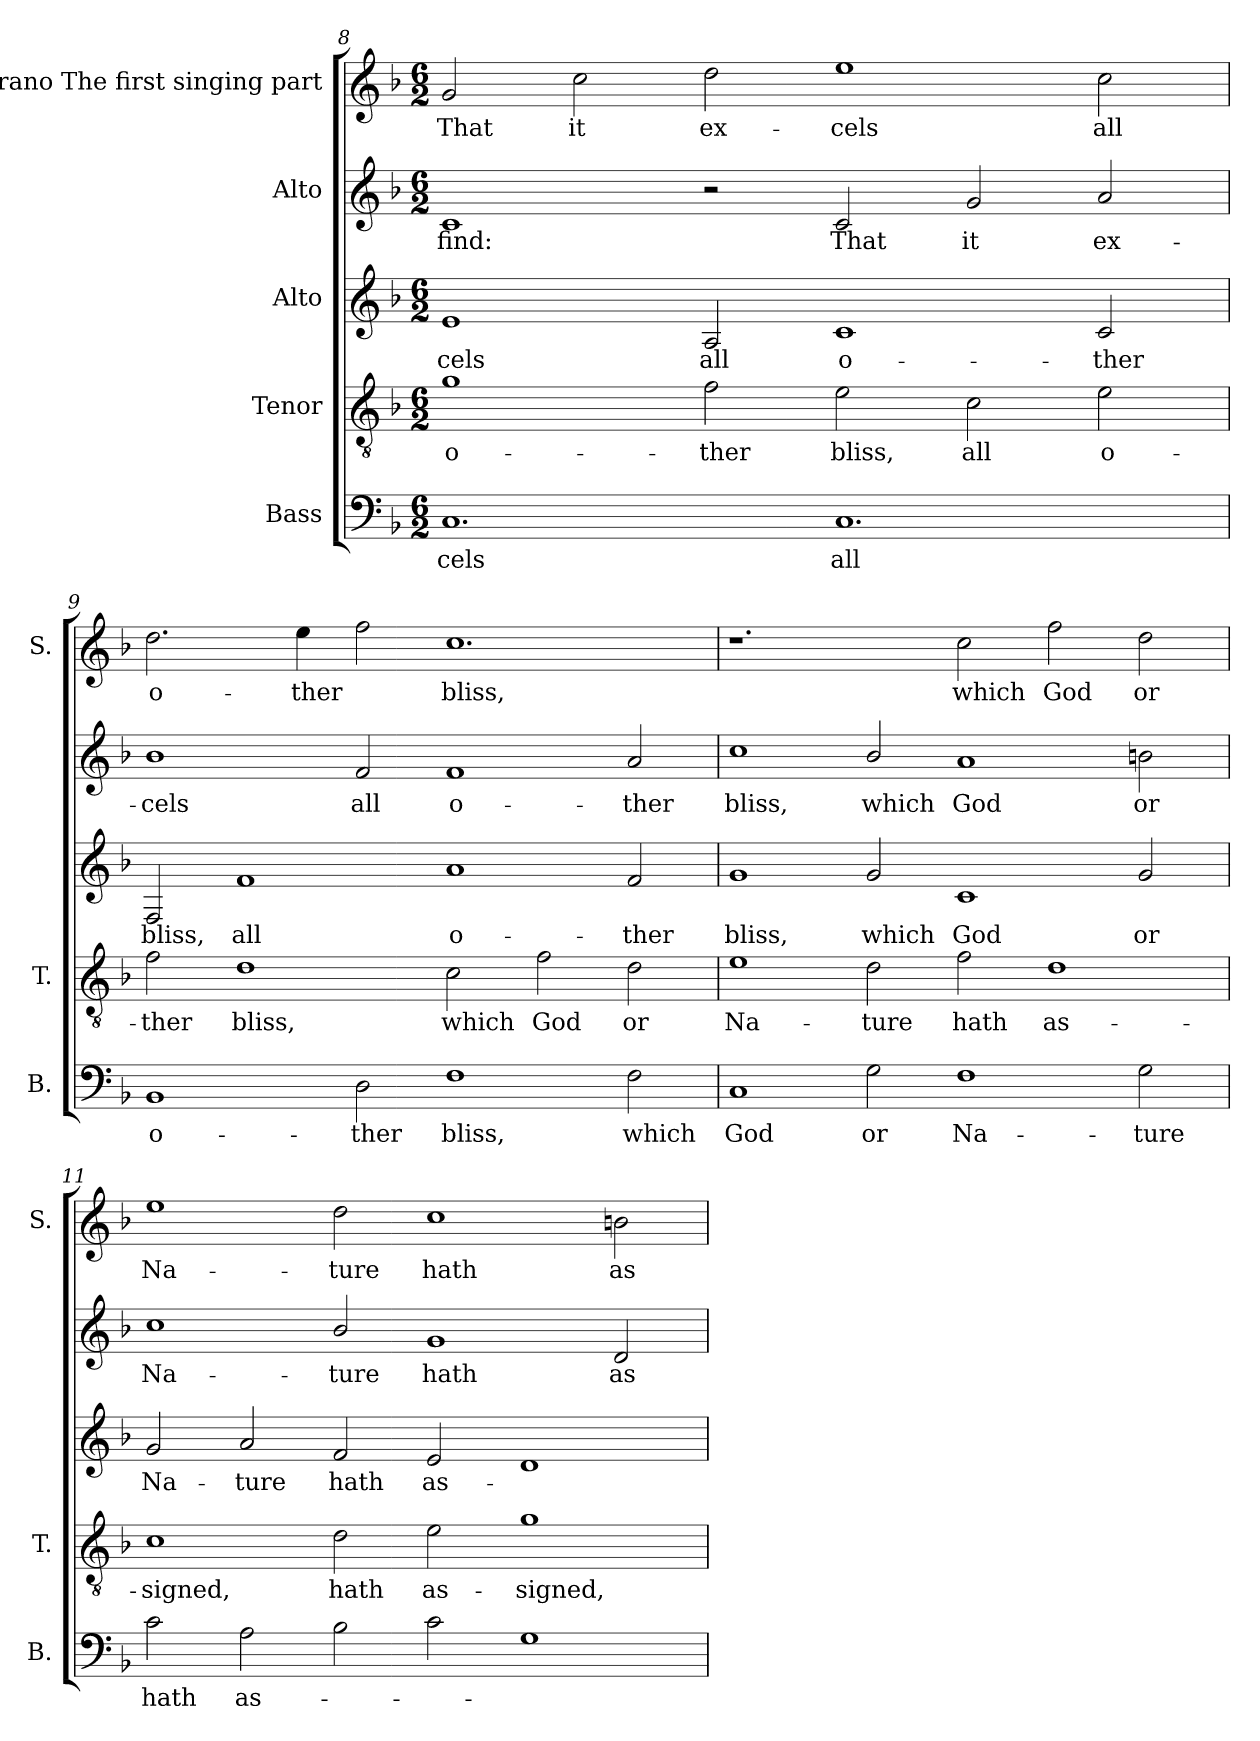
**kern	**text	**kern	**text	**kern	**text	**kern	**text	**kern	**text
*part5	*part5	*part4	*part4	*part3	*part3	*part2	*part2	*part1	*part1
*staff5	*staff5	*staff4	*staff4	*staff3	*staff3	*staff2	*staff2	*staff1	*staff1
*I"Bass	*	*I"Tenor	*	*I"Alto	*	*I"Alto	*	*I"Soprano The first singing part	*
*I'B.	*	*I'T.	*	*	*	*	*	*I'S.	*
*clefF4	*	*clefGv2	*	*clefG2	*	*clefG2	*	*clefG2	*
*	*	*ITrd7c12	*	*ITrd7c12	*	*ITrd7c12	*	*	*
*k[b-]	*	*k[b-]	*	*k[b-]	*	*k[b-]	*	*k[b-]	*
*F:	*	*F:	*	*F:	*	*F:	*	*F:	*
*M6/2	*	*M6/2	*	*M6/2	*	*M6/2	*	*M6/2	*
=8	=8	=8	=8	=8	=8	=8	=8	=8	=8
!	!LO:LY:b:color=#000000	!	!	!	!	!	!	!	!
!	!	!	!LO:LY:b:color=#000000	!	!	!	!	!	!
!	!	!	!	!	!LO:LY:b:color=#000000	!	!	!	!
!	!	!	!	!	!	!	!LO:LY:b:color=#000000	!	!
!	!	!	!	!	!	!	!	!	!LO:LY:b:color=#000000
1.Ci	-cels	1Gi	o-	1Ei	-cels	1Ci	find:	2gi/	That
!	!	!	!	!	!	!	!	!	!LO:LY:b:color=#000000
.	.	.	.	.	.	.	.	2cci\	it
!	!	!	!LO:LY:b:color=#000000	!	!	!	!	!	!
!	!	!	!	!	!LO:LY:b:color=#000000	!	!	!	!
!	!	!	!	!	!	!	!	!	!LO:LY:b:color=#000000
.	.	2Fi\	-ther	2AAi/	all	2r	.	2ddi\	ex-
!	!LO:LY:b:color=#000000	!	!	!	!	!	!	!	!
!	!	!	!LO:LY:b:color=#000000	!	!	!	!	!	!
!	!	!	!	!	!LO:LY:b:color=#000000	!	!	!	!
!	!	!	!	!	!	!	!LO:LY:b:color=#000000	!	!
!	!	!	!	!	!	!	!	!	!LO:LY:b:color=#000000
1.Ci	all	2Ei\	bliss,	1Ci	o-	2Ci/	That	1eei	-cels
!	!	!	!LO:LY:b:color=#000000	!	!	!	!	!	!
!	!	!	!	!	!	!	!LO:LY:b:color=#000000	!	!
.	.	2Ci\	all	.	.	2Gi/	it	.	.
!	!	!	!LO:LY:b:color=#000000	!	!	!	!	!	!
!	!	!	!	!	!LO:LY:b:color=#000000	!	!	!	!
!	!	!	!	!	!	!	!LO:LY:b:color=#000000	!	!
!	!	!	!	!	!	!	!	!	!LO:LY:b:color=#000000
.	.	2Ei\	o-	2Ci/	-ther	2Ai/	ex-	2cci\	all
=9	=9	=9	=9	=9	=9	=9	=9	=9	=9
!	!LO:LY:b:color=#000000	!	!	!	!	!	!	!	!
!	!	!	!LO:LY:b:color=#000000	!	!	!	!	!	!
!	!	!	!	!	!LO:LY:b:color=#000000	!	!	!	!
!	!	!	!	!	!	!	!LO:LY:b:color=#000000	!	!
!	!	!	!	!	!	!	!	!	!LO:LY:b:color=#000000
1BB-i	o-	2Fi\	-ther	2FFi/	bliss,	1B-i	-cels	2.ddi\	o-
!	!	!	!LO:LY:b:color=#000000	!	!	!	!	!	!
!	!	!	!	!	!LO:LY:b:color=#000000	!	!	!	!
.	.	1Di	bliss,	1Fi	all	.	.	.	.
!	!	!	!	!	!	!	!	!	!LO:LY:b:color=#000000
.	.	.	.	.	.	.	.	4eei\	-ther
!	!LO:LY:b:color=#000000	!	!	!	!	!	!	!	!
!	!	!	!	!	!	!	!LO:LY:b:color=#000000	!	!
2Di\	-ther	.	.	.	.	2Fi/	all	2ffi\	.
!	!LO:LY:b:color=#000000	!	!	!	!	!	!	!	!
!	!	!	!LO:LY:b:color=#000000	!	!	!	!	!	!
!	!	!	!	!	!LO:LY:b:color=#000000	!	!	!	!
!	!	!	!	!	!	!	!LO:LY:b:color=#000000	!	!
!	!	!	!	!	!	!	!	!	!LO:LY:b:color=#000000
1Fi	bliss,	2Ci\	which	1Ai	o-	1Fi	o-	1.cci	bliss,
!	!	!	!LO:LY:b:color=#000000	!	!	!	!	!	!
.	.	2Fi\	God	.	.	.	.	.	.
!	!LO:LY:b:color=#000000	!	!	!	!	!	!	!	!
!	!	!	!LO:LY:b:color=#000000	!	!	!	!	!	!
!	!	!	!	!	!LO:LY:b:color=#000000	!	!	!	!
!	!	!	!	!	!	!	!LO:LY:b:color=#000000	!	!
2Fi\	which	2Di\	or	2Fi/	-ther	2Ai/	-ther	.	.
!!LO:PB:g=z
=10	=10	=10	=10	=10	=10	=10	=10	=10	=10
!	!LO:LY:b:color=#000000	!	!	!	!	!	!	!	!
!	!	!	!LO:LY:b:color=#000000	!	!	!	!	!	!
!	!	!	!	!	!LO:LY:b:color=#000000	!	!	!	!
!	!	!	!	!	!	!	!LO:LY:b:color=#000000	!	!
1Ci	God	1Ei	Na-	1Gi	bliss,	1ci	bliss,	1.r	.
!	!LO:LY:b:color=#000000	!	!	!	!	!	!	!	!
!	!	!	!LO:LY:b:color=#000000	!	!	!	!	!	!
!	!	!	!	!	!LO:LY:b:color=#000000	!	!	!	!
!	!	!	!	!	!	!	!LO:LY:b:color=#000000	!	!
2Gi\	or	2Di\	-ture	2Gi/	which	2B-i/	which	.	.
!	!LO:LY:b:color=#000000	!	!	!	!	!	!	!	!
!	!	!	!LO:LY:b:color=#000000	!	!	!	!	!	!
!	!	!	!	!	!LO:LY:b:color=#000000	!	!	!	!
!	!	!	!	!	!	!	!LO:LY:b:color=#000000	!	!
!	!	!	!	!	!	!	!	!	!LO:LY:b:color=#000000
1Fi	Na-	2Fi\	hath	1Ci	God	1Ai	God	2cci\	which
!	!	!	!LO:LY:b:color=#000000	!	!	!	!	!	!
!	!	!	!	!	!	!	!	!	!LO:LY:b:color=#000000
.	.	1Di	as-	.	.	.	.	2ffi\	God
!	!LO:LY:b:color=#000000	!	!	!	!	!	!	!	!
!	!	!	!	!	!LO:LY:b:color=#000000	!	!	!	!
!	!	!	!	!	!	!	!LO:LY:b:color=#000000	!	!
!	!	!	!	!	!	!	!	!	!LO:LY:b:color=#000000
2Gi\	-ture	.	.	2Gi/	or	2Bni\	or	2ddi\	or
=11	=11	=11	=11	=11	=11	=11	=11	=11	=11
!	!LO:LY:b:color=#000000	!	!	!	!	!	!	!	!
!	!	!	!LO:LY:b:color=#000000	!	!	!	!	!	!
!	!	!	!	!	!LO:LY:b:color=#000000	!	!	!	!
!	!	!	!	!	!	!	!LO:LY:b:color=#000000	!	!
!	!	!	!	!	!	!	!	!	!LO:LY:b:color=#000000
2ci\	hath	1Ci	-signed,	2Gi/	Na-	1ci	Na-	1eei	Na-
!	!LO:LY:b:color=#000000	!	!	!	!	!	!	!	!
!	!	!	!	!	!LO:LY:b:color=#000000	!	!	!	!
2Ai\	as-	.	.	2Ai/	-ture	.	.	.	.
!	!	!	!LO:LY:b:color=#000000	!	!	!	!	!	!
!	!	!	!	!	!LO:LY:b:color=#000000	!	!	!	!
!	!	!	!	!	!	!	!LO:LY:b:color=#000000	!	!
!	!	!	!	!	!	!	!	!	!LO:LY:b:color=#000000
2B-i\	.	2Di\	hath	2Fi/	hath	2B-i/	-ture	2ddi\	-ture
!	!	!	!LO:LY:b:color=#000000	!	!	!	!	!	!
!	!	!	!	!	!LO:LY:b:color=#000000	!	!	!	!
!	!	!	!	!	!	!	!LO:LY:b:color=#000000	!	!
!	!	!	!	!	!	!	!	!	!LO:LY:b:color=#000000
2ci\	.	2Ei\	as-	2Ei/	as-	1Gi	hath	1cci	hath
!	!	!	!LO:LY:b:color=#000000	!	!	!	!	!	!
1Gi	.	1Gi	-signed,	1Di	.	.	.	.	.
!	!	!	!	!	!	!	!LO:LY:b:color=#000000	!	!
!	!	!	!	!	!	!	!	!	!LO:LY:b:color=#000000
.	.	.	.	.	.	2Di/	as-	2bni\	as-
=	=	=	=	=	=	=	=	=	=
*-	*-	*-	*-	*-	*-	*-	*-	*-	*-
